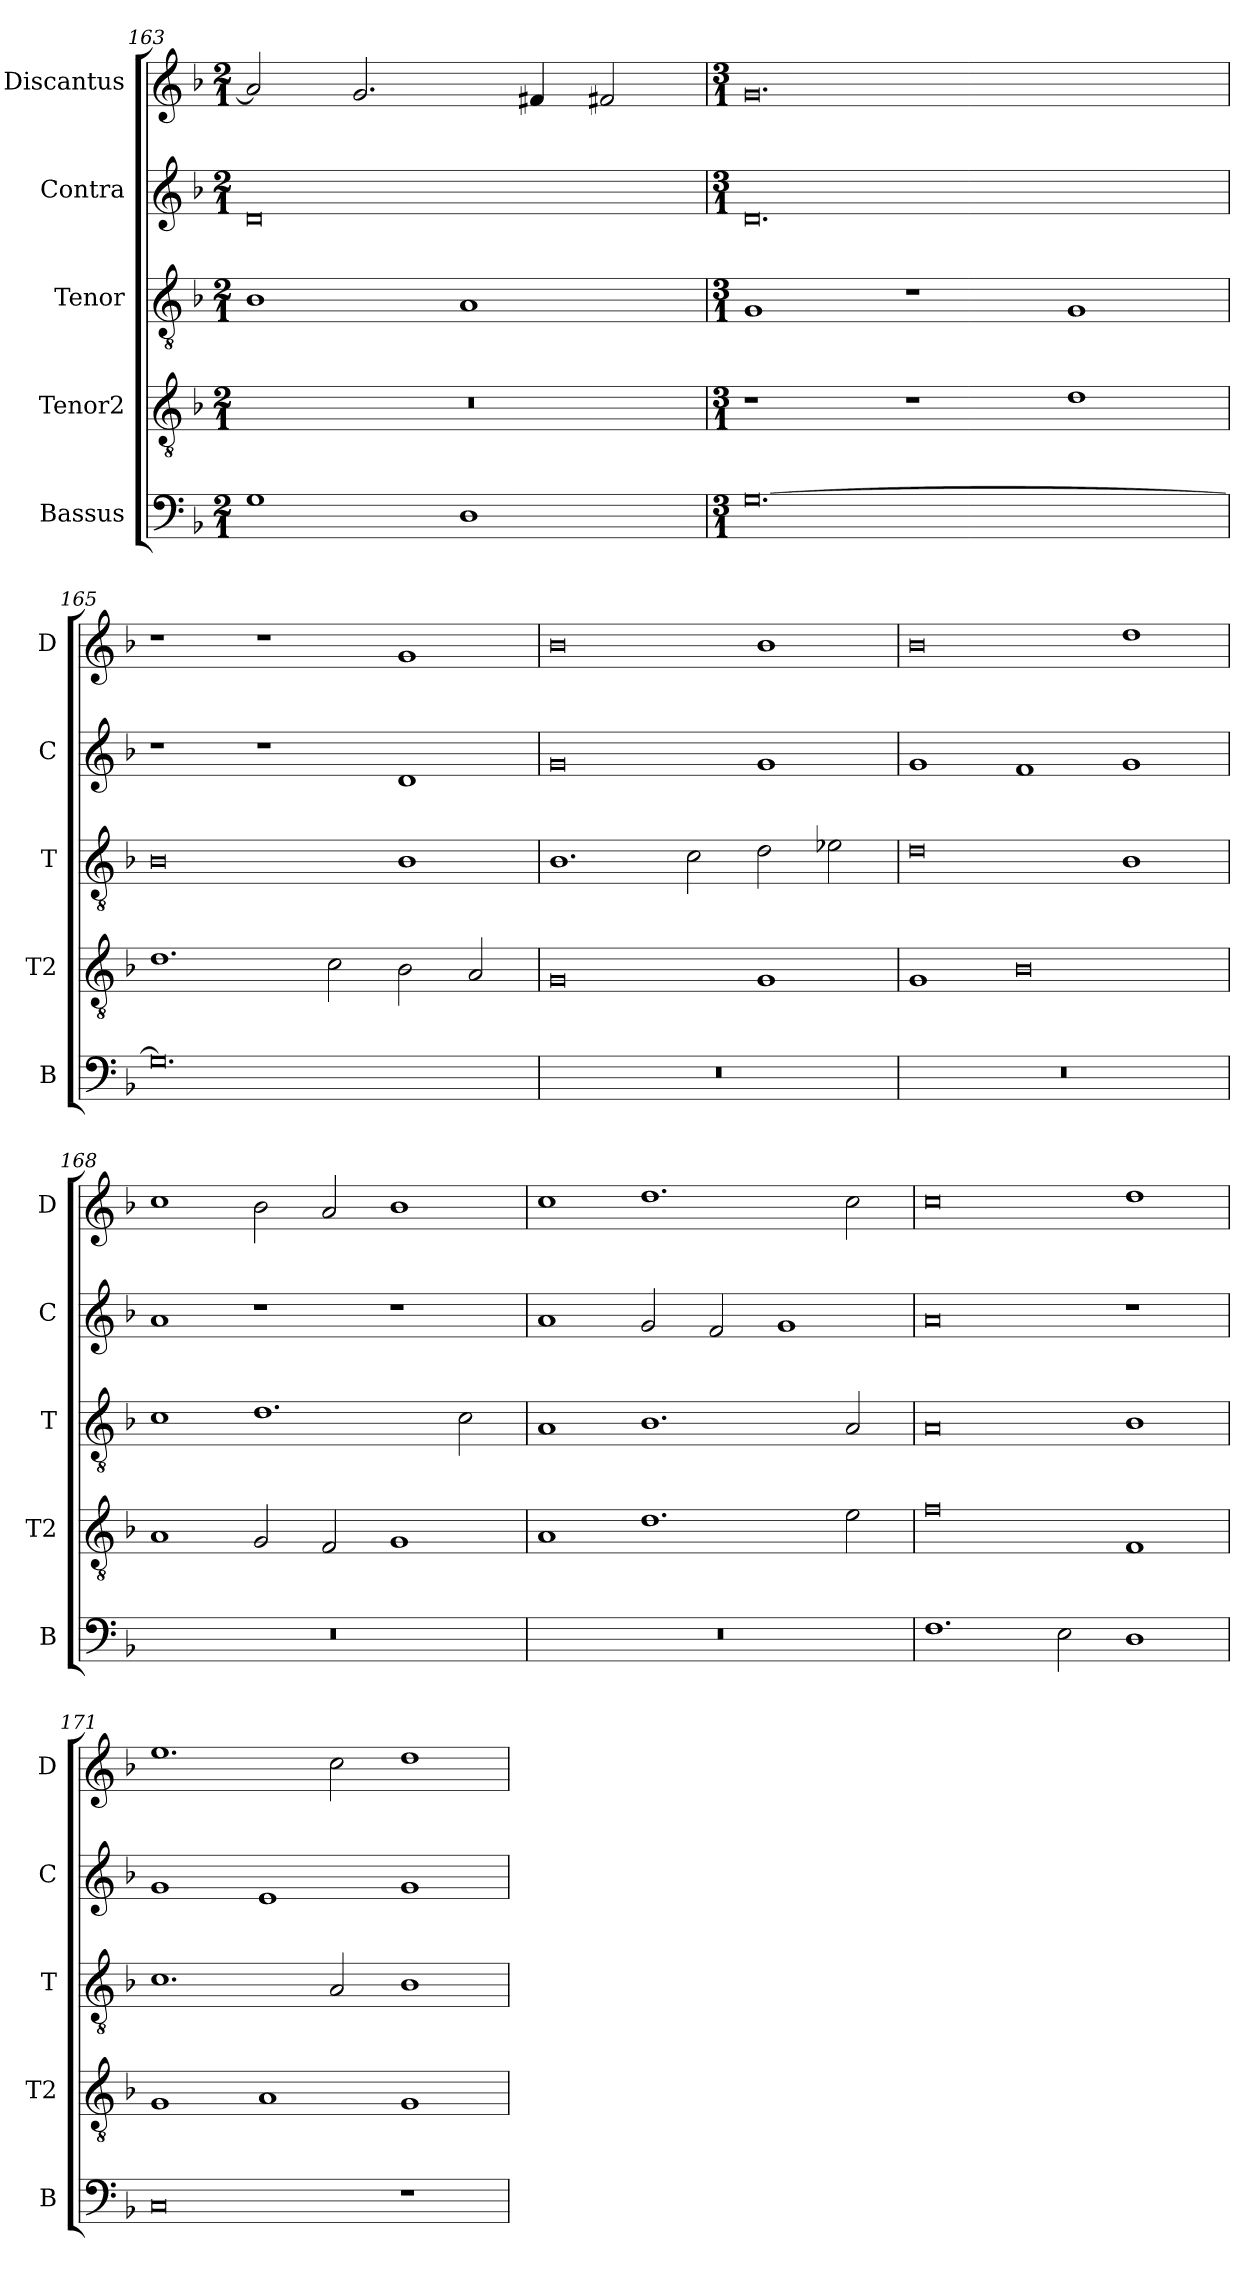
**kern	**kern	**kern	**kern	**kern
*part5	*part4	*part3	*part2	*part1
*staff5	*staff4	*staff3	*staff2	*staff1
*I"Bassus	*I"Tenor2	*I"Tenor	*I"Contra	*I"Discantus
*I'B	*I'T2	*I'T	*I'C	*I'D
*clefF4	*clefGv2	*clefGv2	*clefG2	*clefG2
*k[b-]	*k[b-]	*k[b-]	*k[b-]	*k[b-]
*M2/1	*M2/1	*M2/1	*M2/1	*M2/1
=163	=163	=163	=163	=163
1G	0r	1B-	0d	2a/]
.	.	.	.	2.g/
1D	.	1A	.	.
.	.	.	.	4f#X/
.	.	.	.	2f#X/
=164	=164	=164	=164	=164
*M3/1	*M3/1	*M3/1	*M3/1	*M3/1
[0.G	1r	1G	0.d	0.g
.	1r	1r	.	.
.	1d	1G	.	.
=165	=165	=165	=165	=165
0.G]	1.d	0B-	1r	1r
.	.	.	1r	1r
.	2c\	.	.	.
.	2B-\	1B-	1d	1g
.	2A/	.	.	.
=166	=166	=166	=166	=166
0.r	0G	1.B-	0g	0b-
.	.	2c\	.	.
.	1G	2d\	1g	1b-
.	.	2e-X\	.	.
=167	=167	=167	=167	=167
0.r	1G	0d	1g	0b-
.	0B-	.	1f	.
.	.	1B-	1g	1dd
=168	=168	=168	=168	=168
0.r	1A	1c	1a	1cc
.	2G/	1.d	1r	2b-\
.	2F/	.	.	2a/
.	1G	.	1r	1b-
.	.	2c\	.	.
=169	=169	=169	=169	=169
0.r	1A	1A	1a	1cc
.	1.d	1.B-	2g/	1.dd
.	.	.	2f/	.
.	.	.	1g	.
.	2e\	2A/	.	2cc\
=170	=170	=170	=170	=170
1.F	0f	0A	0a	0cc
2E\	.	.	.	.
1D	1F	1B-	1r	1dd
=171	=171	=171	=171	=171
0C	1G	1.c	1g	1.ee
.	1A	.	1e	.
.	.	2A/	.	2cc\
1r	1G	1B-	1g	1dd
=	=	=	=	=
*-	*-	*-	*-	*-
